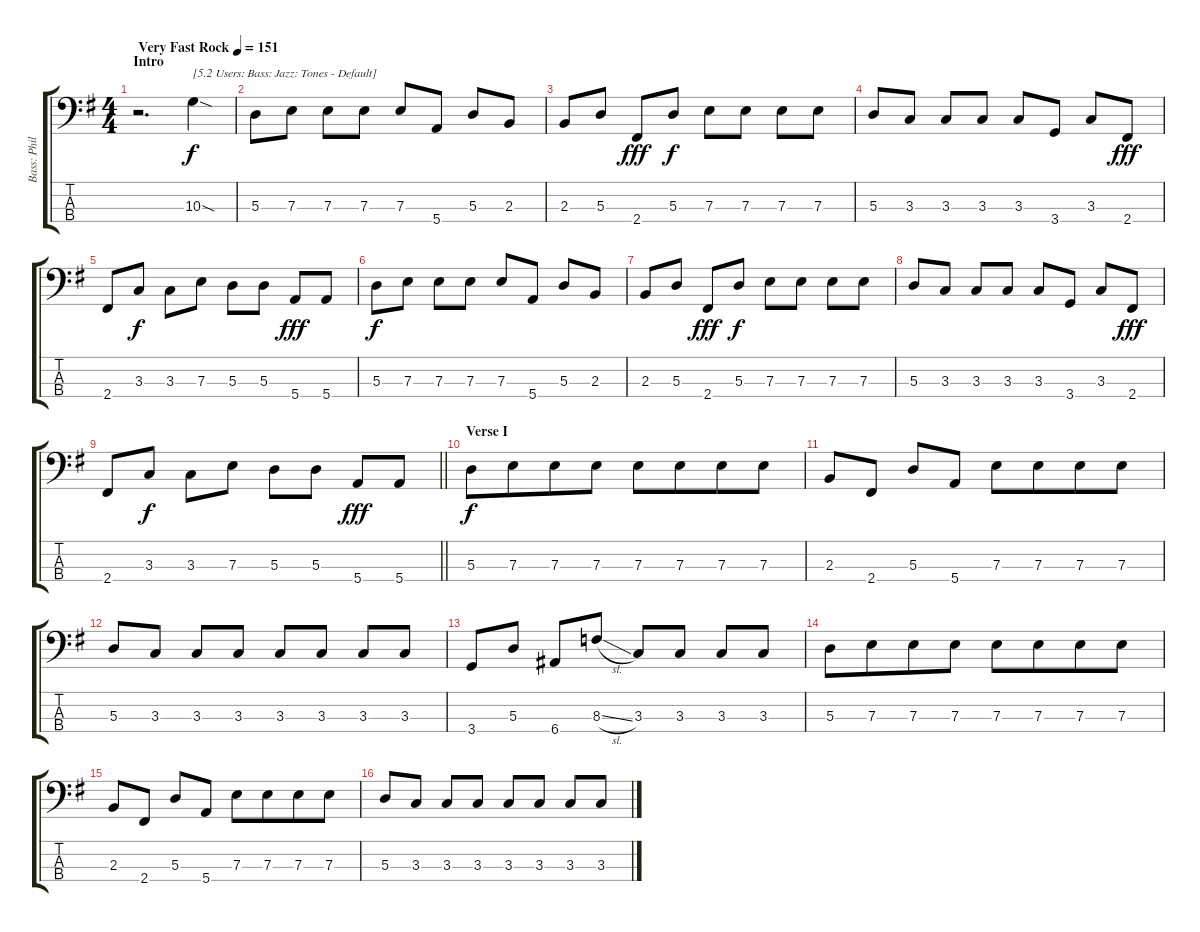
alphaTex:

\track ("Bass: Phillip" "Bass: Phil") {instrument electricbasspick}
\staff {score tabs}
\tuning (G2 D2 A1 E1) {hide}
\ts (4 4)
\section ("" "Intro")
\tempo (151 "Very Fast Rock")
\clef f4
\ks g
r.2{d dy f instrument electricbasspick} 10.3{sod}.4{txt "[5.2 Users: Bass: Jazz: Tones - Default]"} |
5.3.8 7.3.8 7.3.8 7.3.8 7.3.8 5.4.8 5.3.8 2.3.8 |
2.3.8 5.3.8 2.4.8{dy fff} 5.3.8{dy f} 7.3.8 7.3.8 7.3.8 7.3.8 |
5.3.8 3.3.8 3.3.8 3.3.8 3.3.8 3.4.8 3.3.8 2.4.8{dy fff} |
2.4.8 3.3.8{dy f} 3.3.8 7.3.8 5.3.8 5.3.8 5.4.8{dy fff} 5.4.8 |
5.3.8{dy f} 7.3.8 7.3.8 7.3.8 7.3.8 5.4.8 5.3.8 2.3.8 |
2.3.8 5.3.8 2.4.8{dy fff} 5.3.8{dy f} 7.3.8 7.3.8 7.3.8 7.3.8 |
5.3.8 3.3.8 3.3.8 3.3.8 3.3.8 3.4.8 3.3.8 2.4.8{dy fff} |
\barLineRight lightlight
2.4.8 3.3.8{dy f} 3.3.8 7.3.8 5.3.8 5.3.8 5.4.8{dy fff} 5.4.8 |
\section ("" "Verse I")
5.3.8{dy f} 7.3.8{beam merge} 7.3.8 7.3.8{beam split} 7.3.8 7.3.8{beam merge} 7.3.8 7.3.8 |
2.3.8 2.4.8 5.3.8 5.4.8{beam split} 7.3.8 7.3.8{beam merge} 7.3.8 7.3.8 |
5.3.8 3.3.8 3.3.8 3.3.8 3.3.8 3.3.8 3.3.8 3.3.8 |
3.4.8 5.3.8 6.4.8 8.3{sl}.8 3.3.8 3.3.8 3.3.8 3.3.8 |
5.3.8 7.3.8{beam merge} 7.3.8 7.3.8{beam split} 7.3.8 7.3.8{beam merge} 7.3.8 7.3.8 |
2.3.8 2.4.8 5.3.8 5.4.8{beam split} 7.3.8 7.3.8{beam merge} 7.3.8 7.3.8 |
5.3.8 3.3.8 3.3.8 3.3.8 3.3.8 3.3.8 3.3.8 3.3.8
